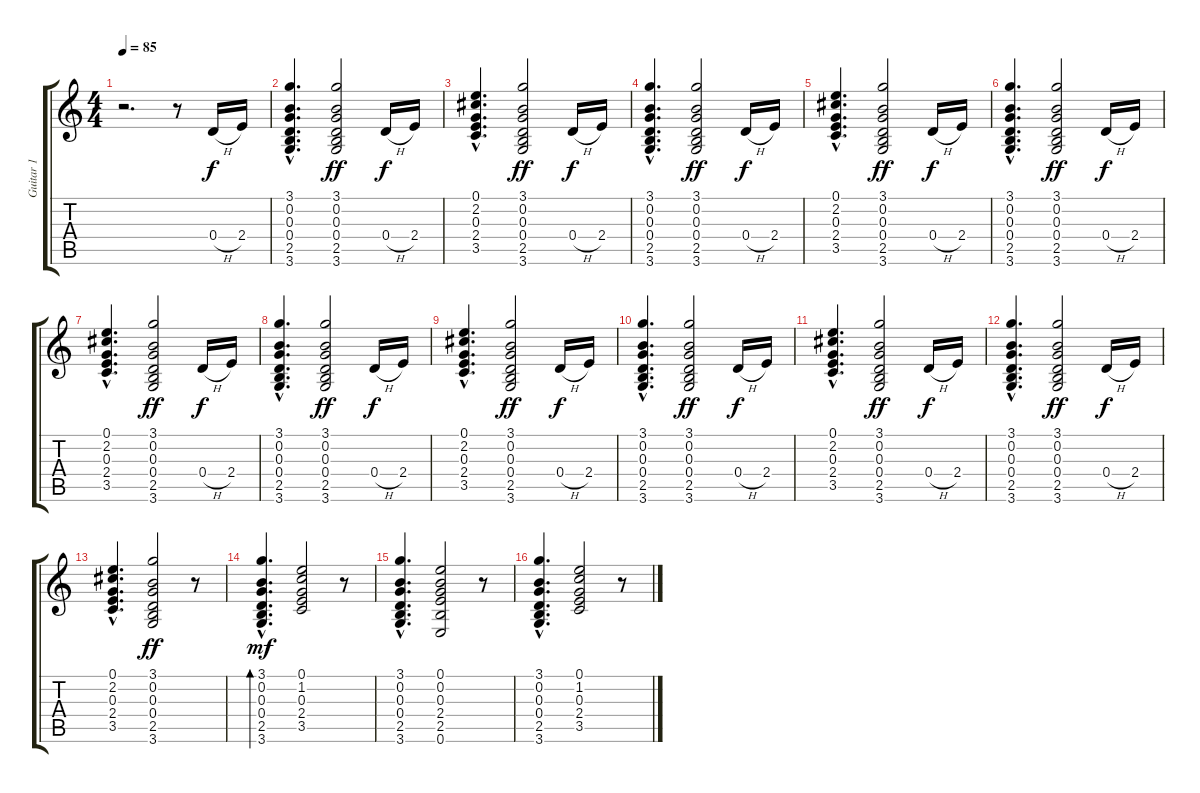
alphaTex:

\track ("Guitar 1" "Guitar 1") {instrument electricguitarclean}
\staff {score tabs}
\tuning (E4 B3 G3 D3 A2 E2) {hide}
\ts (4 4)
\tempo 85
\clef g2
\ks c
r.2{d dy f instrument electricguitarclean} r.8 0.4{h}.16 2.4.16 |
(3.1{hac} 0.2{hac} 0.3{hac} 0.4{hac} 2.5{hac} 3.6{hac}).4{d} (3.1 0.2 0.3 0.4 2.5 3.6).2{dy ff} 0.4{h}.16{dy f} 2.4.16 |
(0.1{hac} 2.2{hac} 0.3{hac} 2.4{hac} 3.5{hac}).4{d} (3.1 0.2 0.3 0.4 2.5 3.6).2{dy ff} 0.4{h}.16{dy f} 2.4.16 |
(3.1{hac} 0.2{hac} 0.3{hac} 0.4{hac} 2.5{hac} 3.6{hac}).4{d} (3.1 0.2 0.3 0.4 2.5 3.6).2{dy ff} 0.4{h}.16{dy f} 2.4.16 |
(0.1{hac} 2.2{hac} 0.3{hac} 2.4{hac} 3.5{hac}).4{d} (3.1 0.2 0.3 0.4 2.5 3.6).2{dy ff} 0.4{h}.16{dy f} 2.4.16 |
(3.1{hac} 0.2{hac} 0.3{hac} 0.4{hac} 2.5{hac} 3.6{hac}).4{d} (3.1 0.2 0.3 0.4 2.5 3.6).2{dy ff} 0.4{h}.16{dy f} 2.4.16 |
(0.1{hac} 2.2{hac} 0.3{hac} 2.4{hac} 3.5{hac}).4{d} (3.1 0.2 0.3 0.4 2.5 3.6).2{dy ff} 0.4{h}.16{dy f} 2.4.16 |
(3.1{hac} 0.2{hac} 0.3{hac} 0.4{hac} 2.5{hac} 3.6{hac}).4{d} (3.1 0.2 0.3 0.4 2.5 3.6).2{dy ff} 0.4{h}.16{dy f} 2.4.16 |
(0.1{hac} 2.2{hac} 0.3{hac} 2.4{hac} 3.5{hac}).4{d} (3.1 0.2 0.3 0.4 2.5 3.6).2{dy ff} 0.4{h}.16{dy f} 2.4.16 |
(3.1{hac} 0.2{hac} 0.3{hac} 0.4{hac} 2.5{hac} 3.6{hac}).4{d} (3.1 0.2 0.3 0.4 2.5 3.6).2{dy ff} 0.4{h}.16{dy f} 2.4.16 |
(0.1{hac} 2.2{hac} 0.3{hac} 2.4{hac} 3.5{hac}).4{d} (3.1 0.2 0.3 0.4 2.5 3.6).2{dy ff} 0.4{h}.16{dy f} 2.4.16 |
(3.1{hac} 0.2{hac} 0.3{hac} 0.4{hac} 2.5{hac} 3.6{hac}).4{d} (3.1 0.2 0.3 0.4 2.5 3.6).2{dy ff} 0.4{h}.16{dy f} 2.4.16 |
(0.1{hac} 2.2{hac} 0.3{hac} 2.4{hac} 3.5{hac}).4{d} (3.1 0.2 0.3 0.4 2.5 3.6).2{dy ff} r.8 |
(3.1{hac} 0.2{hac} 0.3{hac} 0.4{hac} 2.5{hac} 3.6{hac}).4{d bd 60 dy mf} (0.1 1.2 0.3 2.4 3.5).2 r.8 |
(3.1{hac} 0.2{hac} 0.3{hac} 0.4{hac} 2.5{hac} 3.6{hac}).4{d} (0.1 0.2 0.3 2.4 2.5 0.6).2 r.8 |
(3.1{hac} 0.2{hac} 0.3{hac} 0.4{hac} 2.5{hac} 3.6{hac}).4{d} (0.1 1.2 0.3 2.4 3.5).2 r.8
